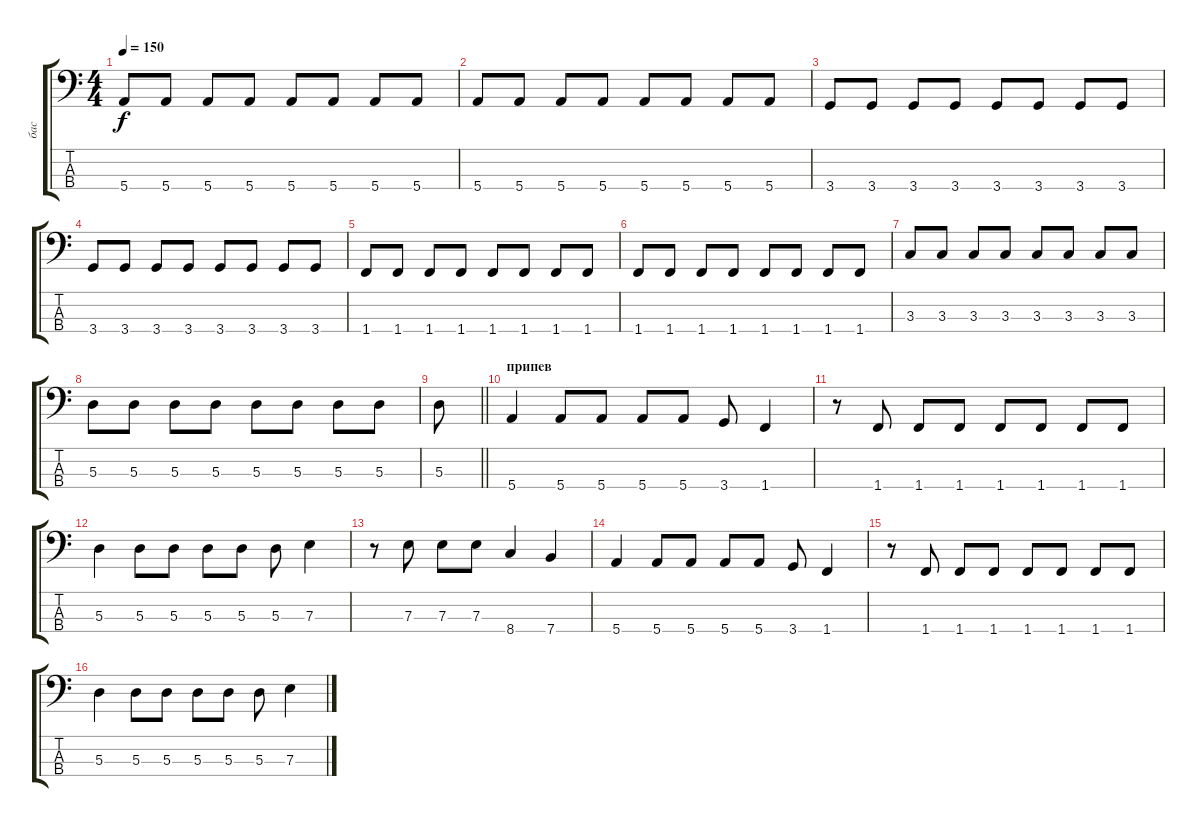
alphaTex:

\track ("бас" "бас") {instrument slapbass2}
\staff {score tabs}
\tuning (G2 D2 A1 E1) {hide}
\ts (4 4)
\tempo 150
\clef f4
\ks c
5.4.8{dy f} 5.4.8 5.4.8 5.4.8 5.4.8 5.4.8 5.4.8 5.4.8 |
5.4.8 5.4.8 5.4.8 5.4.8 5.4.8 5.4.8 5.4.8 5.4.8 |
3.4.8 3.4.8 3.4.8 3.4.8 3.4.8 3.4.8 3.4.8 3.4.8 |
3.4.8 3.4.8 3.4.8 3.4.8 3.4.8 3.4.8 3.4.8 3.4.8 |
1.4.8 1.4.8 1.4.8 1.4.8 1.4.8 1.4.8 1.4.8 1.4.8 |
1.4.8 1.4.8 1.4.8 1.4.8 1.4.8 1.4.8 1.4.8 1.4.8 |
3.3.8 3.3.8 3.3.8 3.3.8 3.3.8 3.3.8 3.3.8 3.3.8 |
5.3.8 5.3.8 5.3.8 5.3.8 5.3.8 5.3.8 5.3.8 5.3.8 |
\barLineRight lightlight
5.3.8 |
\section ("" "припев")
5.4.4 5.4.8 5.4.8 5.4.8 5.4.8 3.4.8 1.4.4 |
r.8 1.4.8 1.4.8 1.4.8 1.4.8 1.4.8 1.4.8 1.4.8 |
5.3.4 5.3.8 5.3.8 5.3.8 5.3.8 5.3.8 7.3.4 |
r.8 7.3.8 7.3.8 7.3.8 8.4.4 7.4.4 |
5.4.4 5.4.8 5.4.8 5.4.8 5.4.8 3.4.8 1.4.4 |
r.8 1.4.8 1.4.8 1.4.8 1.4.8 1.4.8 1.4.8 1.4.8 |
5.3.4 5.3.8 5.3.8 5.3.8 5.3.8 5.3.8 7.3.4
